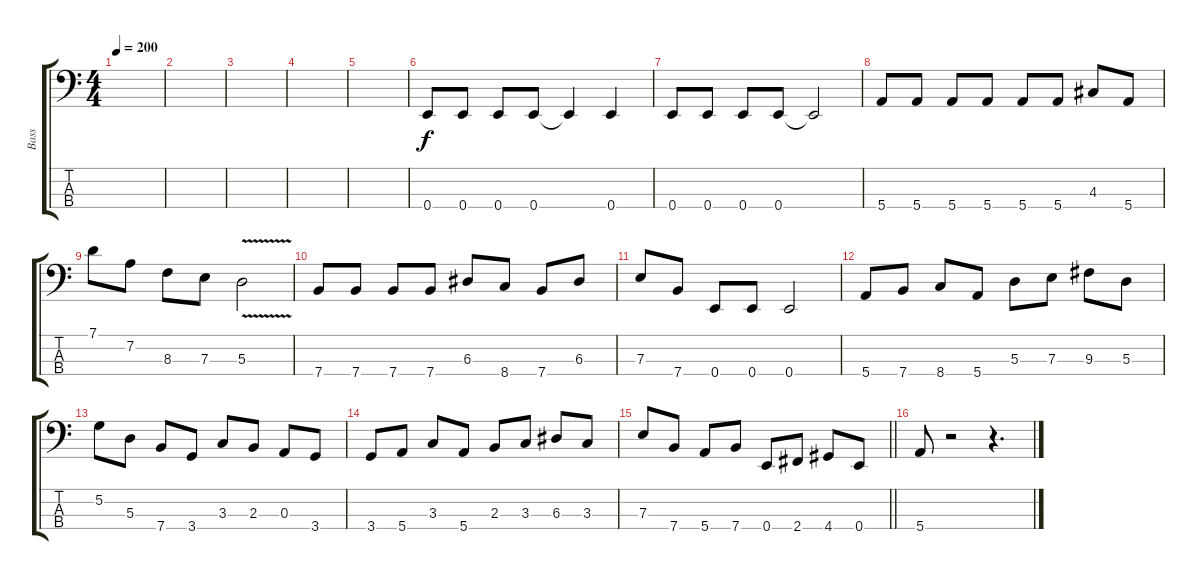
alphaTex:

\track ("Bass" "Bass") {instrument electricbasspick}
\staff {score tabs}
\tuning (G2 D2 A1 E1) {hide}
\ts (4 4)
\tempo 200
\clef f4
\ks c
|
|
|
|
|
0.4.8 0.4.8 0.4.8 0.4.8 0.4{t}.4 0.4.4 |
0.4.8 0.4.8 0.4.8 0.4.8 0.4{t}.2 |
5.4.8 5.4.8 5.4.8 5.4.8 5.4.8 5.4.8 4.3.8 5.4.8 |
7.1.8 7.2.8 8.3.8 7.3.8 5.3{v}.2 |
7.4.8 7.4.8 7.4.8 7.4.8 6.3.8 8.4.8 7.4.8 6.3.8 |
7.3.8 7.4.8 0.4.8 0.4.8 0.4.2 |
5.4.8 7.4.8 8.4.8 5.4.8 5.3.8 7.3.8 9.3.8 5.3.8 |
5.2.8 5.3.8 7.4.8 3.4.8 3.3.8 2.3.8 0.3.8 3.4.8 |
3.4.8 5.4.8 3.3.8 5.4.8 2.3.8 3.3.8 6.3.8 3.3.8 |
\barLineRight lightlight
7.3.8 7.4.8 5.4.8 7.4.8 0.4.8 2.4.8 4.4.8 0.4.8 |
5.4.8 r.2 r.4{d}
